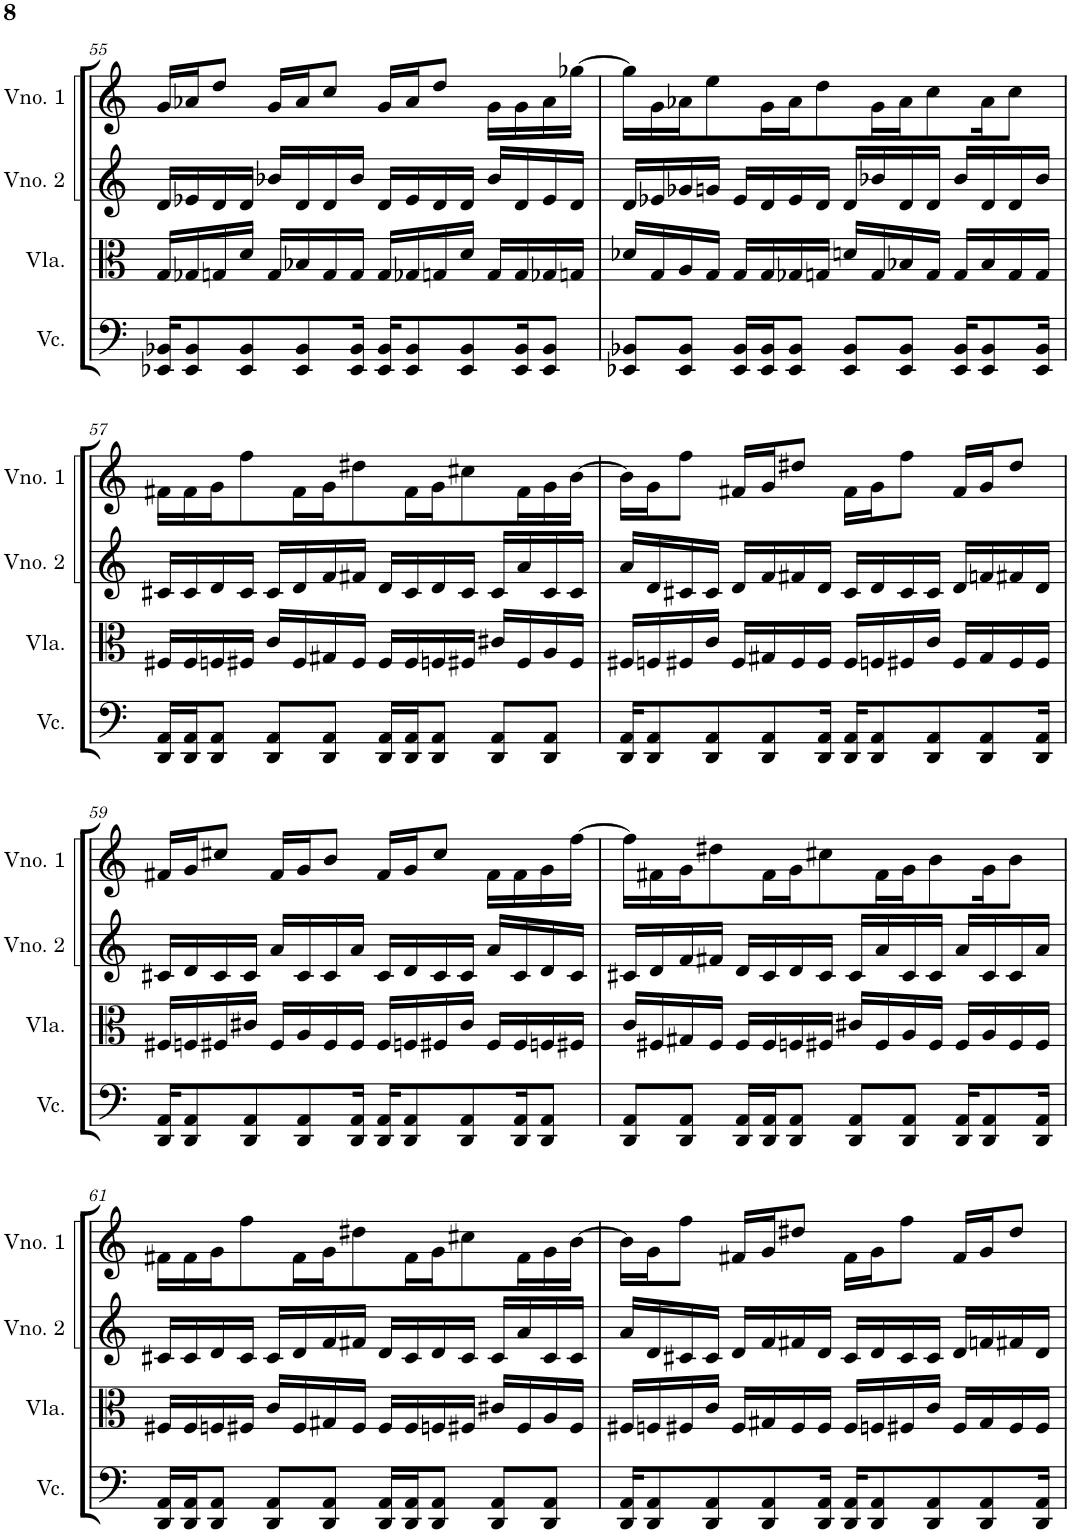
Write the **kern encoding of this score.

**kern	**kern	**kern	**kern
*part4	*part3	*part2	*part1
*staff4	*staff3	*staff2	*staff1
*I"Violoncelo	*I"Viola	*I"Violino 2	*I"Violino 1
*I'Vc.	*I'Vla.	*I'Vno. 2	*I'Vno. 1
!!LO:PB:g=z
*clefF4	*clefC3	*clefG2	*clefG2
*k[]	*k[]	*k[]	*k[]
*M4/4	*M4/4	*M4/4	*M4/4
=55	=55	=55	=55
16EE-X/ 16BB-X/KL	16G/LL	16d/LL	16g/LL
8EE-/ 8BB-/	16G-X/	16e-X/	16a-X/J
.	16Gn/	16d/	8dd/J
8EE-/ 8BB-/	16d/JJ	16d/JJ	.
.	16G/LL	16b-X/LL	16g/LL
8EE-/ 8BB-/	16B-X/	16d/	16a-/J
.	16G/	16d/	8cc/J
16EE-/ 16BB-/Jk	16G/JJ	16b-/JJ	.
16EE-/ 16BB-/KL	16G/LL	16d/LL	16g/LL
8EE-/ 8BB-/	16G-X/	16e-/	16a-/J
.	16Gn/	16d/	8dd/J
8EE-/ 8BB-/	16d/JJ	16d/JJ	.
.	16G/LL	16b-/LL	16g\LL
16EE-/ 16BB-/K	16G/	16d/	16g\
8EE-/ 8BB-/J	16G-X/	16e-/	16a-\
.	16Gn/JJ	16d/JJ	[16gg-X\JJ
=56	=56	=56	=56
8EE-X/ 8BB-X/L	16d-X/LL	16d/LL	16gg-\LL]
.	16G/	16e-X/	16g\
8EE-/ 8BB-/J	16A/	16g-X/	16a-X\J
.	16G/JJ	16gn/JJ	8ee\
16EE-/ 16BB-/LL	16G/LL	16e-/LL	.
16EE-/ 16BB-/J	16G/	16d/	16g\L
8EE-/ 8BB-/J	16G-X/	16e-/	16a-\J
.	16Gn/JJ	16d/JJ	8dd\
8EE-/ 8BB-/L	16dn/LL	16d/LL	.
.	16G/	16b-X/	16g\L
8EE-/ 8BB-/J	16B-X/	16d/	16a-\J
.	16G/JJ	16d/JJ	8cc\
16EE-/ 16BB-/KL	16G/LL	16b-/LL	.
8EE-/ 8BB-/	16B-/	16d/	16a-\K
.	16G/	16d/	8cc\J
16EE-/ 16BB-/Jk	16G/JJ	16b-/JJ	.
!!LO:LB:g=z
=57	=57	=57	=57
16DD/ 16AA/LL	16F#X/LL	16c#X/LL	16f#X\LL
16DD/ 16AA/J	16F#/	16c#/	16f#\
8DD/ 8AA/J	16Fn/	16d/	16g\J
.	16F#X/JJ	16c#/JJ	8ff\
8DD/ 8AA/L	16c/LL	16c#/LL	.
.	16F#/	16d/	16f#\L
8DD/ 8AA/J	16G#X/	16f/	16g\J
.	16F#/JJ	16f#X/JJ	8dd#X\
16DD/ 16AA/LL	16F#/LL	16d/LL	.
16DD/ 16AA/J	16F#/	16c#/	16f#\L
8DD/ 8AA/J	16Fn/	16d/	16g\J
.	16F#X/JJ	16c#/JJ	8cc#X\
8DD/ 8AA/L	16c#X/LL	16c#/LL	.
.	16F#/	16a/	16f#\L
8DD/ 8AA/J	16A/	16c#/	16g\
.	16F#/JJ	16c#/JJ	[16b\JJ
=58	=58	=58	=58
16DD/ 16AA/KL	16F#X/LL	16a/LL	16b\LL]
8DD/ 8AA/	16Fn/	16d/	16g\J
.	16F#X/	16c#X/	8ff\J
8DD/ 8AA/	16c/JJ	16c#/JJ	.
.	16F#/LL	16d/LL	16f#X/LL
8DD/ 8AA/	16G#X/	16f/	16g/J
.	16F#/	16f#X/	8dd#X/J
16DD/ 16AA/Jk	16F#/JJ	16d/JJ	.
16DD/ 16AA/KL	16F#/LL	16c#/LL	16f#\LL
8DD/ 8AA/	16Fn/	16d/	16g\J
.	16F#X/	16c#/	8ff\J
8DD/ 8AA/	16c/JJ	16c#/JJ	.
.	16F#/LL	16d/LL	16f#/LL
8DD/ 8AA/	16G#/	16fn/	16g/J
.	16F#/	16f#X/	8dd#/J
16DD/ 16AA/Jk	16F#/JJ	16d/JJ	.
!!LO:LB:g=z
=59	=59	=59	=59
16DD/ 16AA/KL	16F#X/LL	16c#X/LL	16f#X/LL
8DD/ 8AA/	16Fn/	16d/	16g/J
.	16F#X/	16c#/	8cc#X/J
8DD/ 8AA/	16c#X/JJ	16c#/JJ	.
.	16F#/LL	16a/LL	16f#/LL
8DD/ 8AA/	16A/	16c#/	16g/J
.	16F#/	16c#/	8b/J
16DD/ 16AA/Jk	16F#/JJ	16a/JJ	.
16DD/ 16AA/KL	16F#/LL	16c#/LL	16f#/LL
8DD/ 8AA/	16Fn/	16d/	16g/J
.	16F#X/	16c#/	8cc#/J
8DD/ 8AA/	16c#/JJ	16c#/JJ	.
.	16F#/LL	16a/LL	16f#\LL
16DD/ 16AA/K	16F#/	16c#/	16f#\
8DD/ 8AA/J	16Fn/	16d/	16g\
.	16F#X/JJ	16c#/JJ	[16ff\JJ
=60	=60	=60	=60
8DD/ 8AA/L	16c/LL	16c#X/LL	16ff\LL]
.	16F#X/	16d/	16f#X\
8DD/ 8AA/J	16G#X/	16f/	16g\J
.	16F#/JJ	16f#X/JJ	8dd#X\
16DD/ 16AA/LL	16F#/LL	16d/LL	.
16DD/ 16AA/J	16F#/	16c#/	16f#\L
8DD/ 8AA/J	16Fn/	16d/	16g\J
.	16F#X/JJ	16c#/JJ	8cc#X\
8DD/ 8AA/L	16c#X/LL	16c#/LL	.
.	16F#/	16a/	16f#\L
8DD/ 8AA/J	16A/	16c#/	16g\J
.	16F#/JJ	16c#/JJ	8b\
16DD/ 16AA/KL	16F#/LL	16a/LL	.
8DD/ 8AA/	16A/	16c#/	16g\K
.	16F#/	16c#/	8b\J
16DD/ 16AA/Jk	16F#/JJ	16a/JJ	.
!!LO:LB:g=z
=61	=61	=61	=61
16DD/ 16AA/LL	16F#X/LL	16c#X/LL	16f#X\LL
16DD/ 16AA/J	16F#/	16c#/	16f#\
8DD/ 8AA/J	16Fn/	16d/	16g\J
.	16F#X/JJ	16c#/JJ	8ff\
8DD/ 8AA/L	16c/LL	16c#/LL	.
.	16F#/	16d/	16f#\L
8DD/ 8AA/J	16G#X/	16f/	16g\J
.	16F#/JJ	16f#X/JJ	8dd#X\
16DD/ 16AA/LL	16F#/LL	16d/LL	.
16DD/ 16AA/J	16F#/	16c#/	16f#\L
8DD/ 8AA/J	16Fn/	16d/	16g\J
.	16F#X/JJ	16c#/JJ	8cc#X\
8DD/ 8AA/L	16c#X/LL	16c#/LL	.
.	16F#/	16a/	16f#\L
8DD/ 8AA/J	16A/	16c#/	16g\
.	16F#/JJ	16c#/JJ	[16b\JJ
=62	=62	=62	=62
16DD/ 16AA/KL	16F#X/LL	16a/LL	16b\LL]
8DD/ 8AA/	16Fn/	16d/	16g\J
.	16F#X/	16c#X/	8ff\J
8DD/ 8AA/	16c/JJ	16c#/JJ	.
.	16F#/LL	16d/LL	16f#X/LL
8DD/ 8AA/	16G#X/	16f/	16g/J
.	16F#/	16f#X/	8dd#X/J
16DD/ 16AA/Jk	16F#/JJ	16d/JJ	.
16DD/ 16AA/KL	16F#/LL	16c#/LL	16f#\LL
8DD/ 8AA/	16Fn/	16d/	16g\J
.	16F#X/	16c#/	8ff\J
8DD/ 8AA/	16c/JJ	16c#/JJ	.
.	16F#/LL	16d/LL	16f#/LL
8DD/ 8AA/	16G#/	16fn/	16g/J
.	16F#/	16f#X/	8dd#/J
16DD/ 16AA/Jk	16F#/JJ	16d/JJ	.
=	=	=	=
*-	*-	*-	*-
